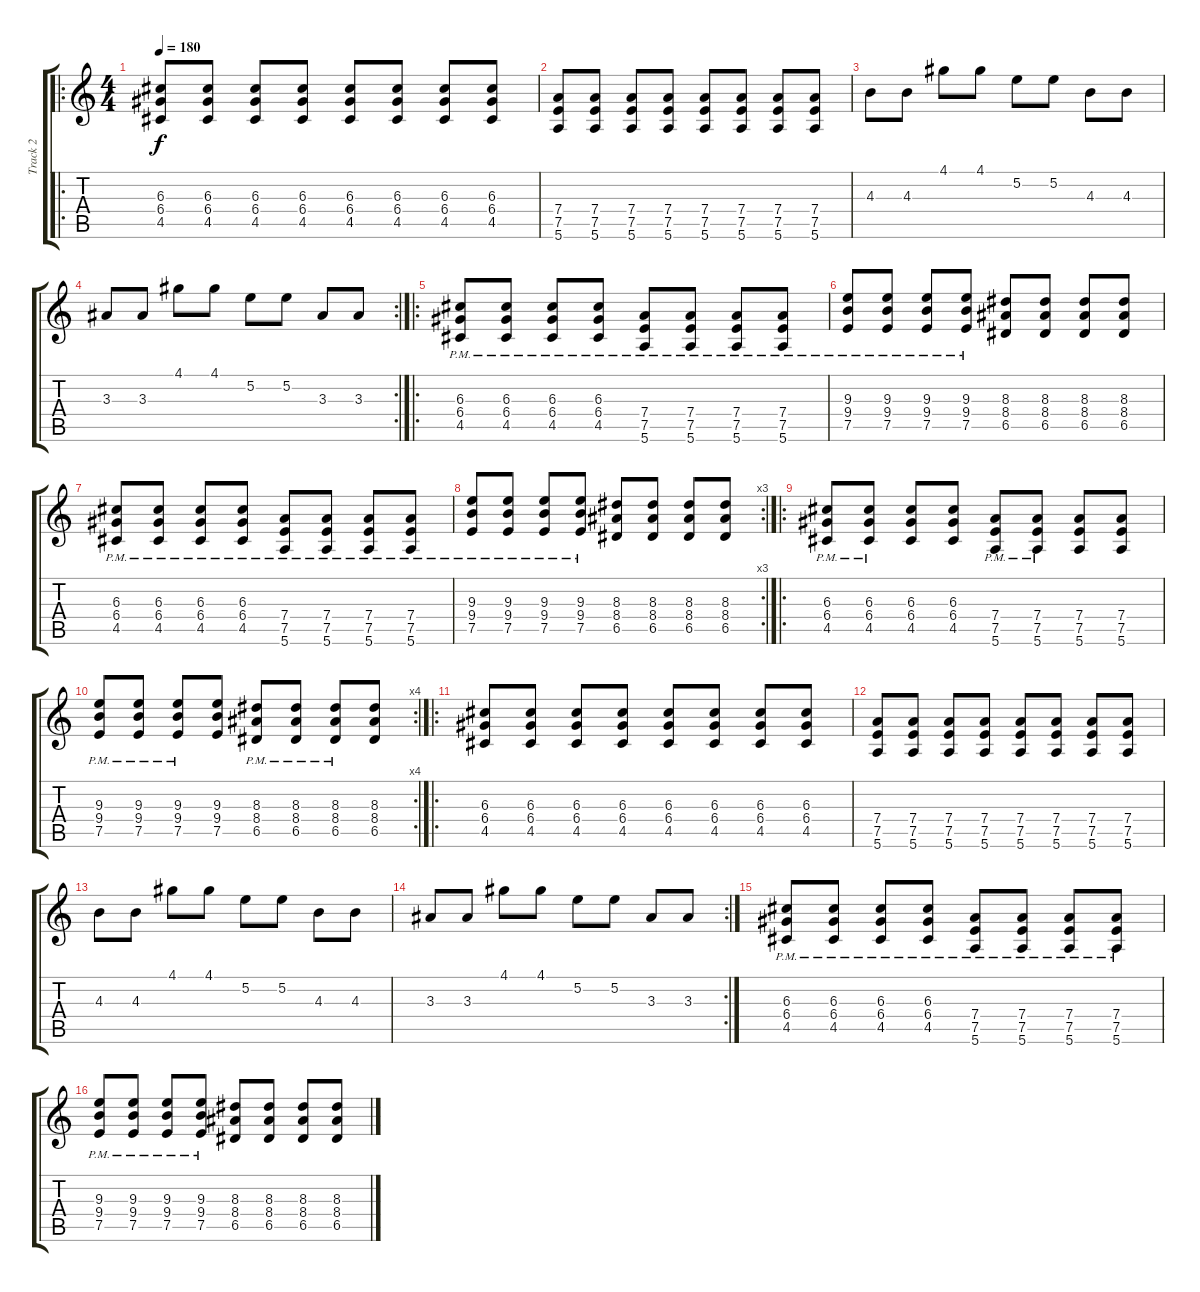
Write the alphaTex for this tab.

\track ("Track 2" "Track 2") {instrument overdrivenguitar}
\staff {score tabs}
\tuning (E4 B3 G3 D3 A2 E2) {hide}
\ro
\ts (4 4)
\tempo 180
\clef g2
\ks c
(6.3 6.4 4.5).8{dy f} (6.3 6.4 4.5).8 (6.3 6.4 4.5).8 (6.3 6.4 4.5).8 (6.3 6.4 4.5).8 (6.3 6.4 4.5).8 (6.3 6.4 4.5).8 (6.3 6.4 4.5).8 |
(7.4 7.5 5.6).8 (7.4 7.5 5.6).8 (7.4 7.5 5.6).8 (7.4 7.5 5.6).8 (7.4 7.5 5.6).8 (7.4 7.5 5.6).8 (7.4 7.5 5.6).8 (7.4 7.5 5.6).8 |
4.3.8 4.3.8 4.1.8 4.1.8 5.2.8 5.2.8 4.3.8 4.3.8 |
\rc 2
3.3.8 3.3.8 4.1.8 4.1.8 5.2.8 5.2.8 3.3.8 3.3.8 |
\ro
(6.3{pm} 6.4{pm} 4.5{pm}).8 (6.3{pm} 6.4{pm} 4.5{pm}).8 (6.3{pm} 6.4{pm} 4.5{pm}).8 (6.3{pm} 6.4{pm} 4.5{pm}).8 (7.4{pm} 7.5{pm} 5.6{pm}).8 (7.4{pm} 7.5{pm} 5.6{pm}).8 (7.4{pm} 7.5{pm} 5.6{pm}).8 (7.4{pm} 7.5{pm} 5.6{pm}).8 |
(9.3{pm} 9.4{pm} 7.5{pm}).8 (9.3{pm} 9.4{pm} 7.5{pm}).8 (9.3{pm} 9.4{pm} 7.5{pm}).8 (9.3{pm} 9.4{pm} 7.5{pm}).8 (8.3 8.4 6.5).8 (8.3 8.4 6.5).8 (8.3 8.4 6.5).8 (8.3 8.4 6.5).8 |
(6.3{pm} 6.4{pm} 4.5{pm}).8 (6.3{pm} 6.4{pm} 4.5{pm}).8 (6.3{pm} 6.4{pm} 4.5{pm}).8 (6.3{pm} 6.4{pm} 4.5{pm}).8 (7.4{pm} 7.5{pm} 5.6{pm}).8 (7.4{pm} 7.5{pm} 5.6{pm}).8 (7.4{pm} 7.5{pm} 5.6{pm}).8 (7.4{pm} 7.5{pm} 5.6{pm}).8 |
\rc 3
(9.3{pm} 9.4{pm} 7.5{pm}).8 (9.3{pm} 9.4{pm} 7.5{pm}).8 (9.3{pm} 9.4{pm} 7.5{pm}).8 (9.3{pm} 9.4{pm} 7.5{pm}).8 (8.3 8.4 6.5).8 (8.3 8.4 6.5).8 (8.3 8.4 6.5).8 (8.3 8.4 6.5).8 |
\ro
(6.3{pm} 6.4{pm} 4.5{pm}).8 (6.3{pm} 6.4{pm} 4.5{pm}).8 (6.3 6.4 4.5).8 (6.3 6.4 4.5).8 (7.4{pm} 7.5{pm} 5.6{pm}).8 (7.4{pm} 7.5{pm} 5.6{pm}).8 (7.4 7.5 5.6).8 (7.4 7.5 5.6).8 |
\rc 4
(9.3{pm} 9.4{pm} 7.5{pm}).8 (9.3{pm} 9.4{pm} 7.5{pm}).8 (9.3{pm} 9.4{pm} 7.5{pm}).8 (9.3 9.4 7.5).8 (8.3{pm} 8.4{pm} 6.5{pm}).8 (8.3{pm} 8.4{pm} 6.5{pm}).8 (8.3{pm} 8.4{pm} 6.5{pm}).8 (8.3 8.4 6.5).8 |
\ro
(6.3 6.4 4.5).8 (6.3 6.4 4.5).8 (6.3 6.4 4.5).8 (6.3 6.4 4.5).8 (6.3 6.4 4.5).8 (6.3 6.4 4.5).8 (6.3 6.4 4.5).8 (6.3 6.4 4.5).8 |
(7.4 7.5 5.6).8 (7.4 7.5 5.6).8 (7.4 7.5 5.6).8 (7.4 7.5 5.6).8 (7.4 7.5 5.6).8 (7.4 7.5 5.6).8 (7.4 7.5 5.6).8 (7.4 7.5 5.6).8 |
4.3.8 4.3.8 4.1.8 4.1.8 5.2.8 5.2.8 4.3.8 4.3.8 |
\rc 2
3.3.8 3.3.8 4.1.8 4.1.8 5.2.8 5.2.8 3.3.8 3.3.8 |
(6.3{pm} 6.4{pm} 4.5{pm}).8 (6.3{pm} 6.4{pm} 4.5{pm}).8 (6.3{pm} 6.4{pm} 4.5{pm}).8 (6.3{pm} 6.4{pm} 4.5{pm}).8 (7.4{pm} 7.5{pm} 5.6{pm}).8 (7.4{pm} 7.5{pm} 5.6{pm}).8 (7.4{pm} 7.5{pm} 5.6{pm}).8 (7.4{pm} 7.5{pm} 5.6{pm}).8 |
(9.3{pm} 9.4{pm} 7.5{pm}).8 (9.3{pm} 9.4{pm} 7.5{pm}).8 (9.3{pm} 9.4{pm} 7.5{pm}).8 (9.3{pm} 9.4{pm} 7.5{pm}).8 (8.3 8.4 6.5).8 (8.3 8.4 6.5).8 (8.3 8.4 6.5).8 (8.3 8.4 6.5).8
